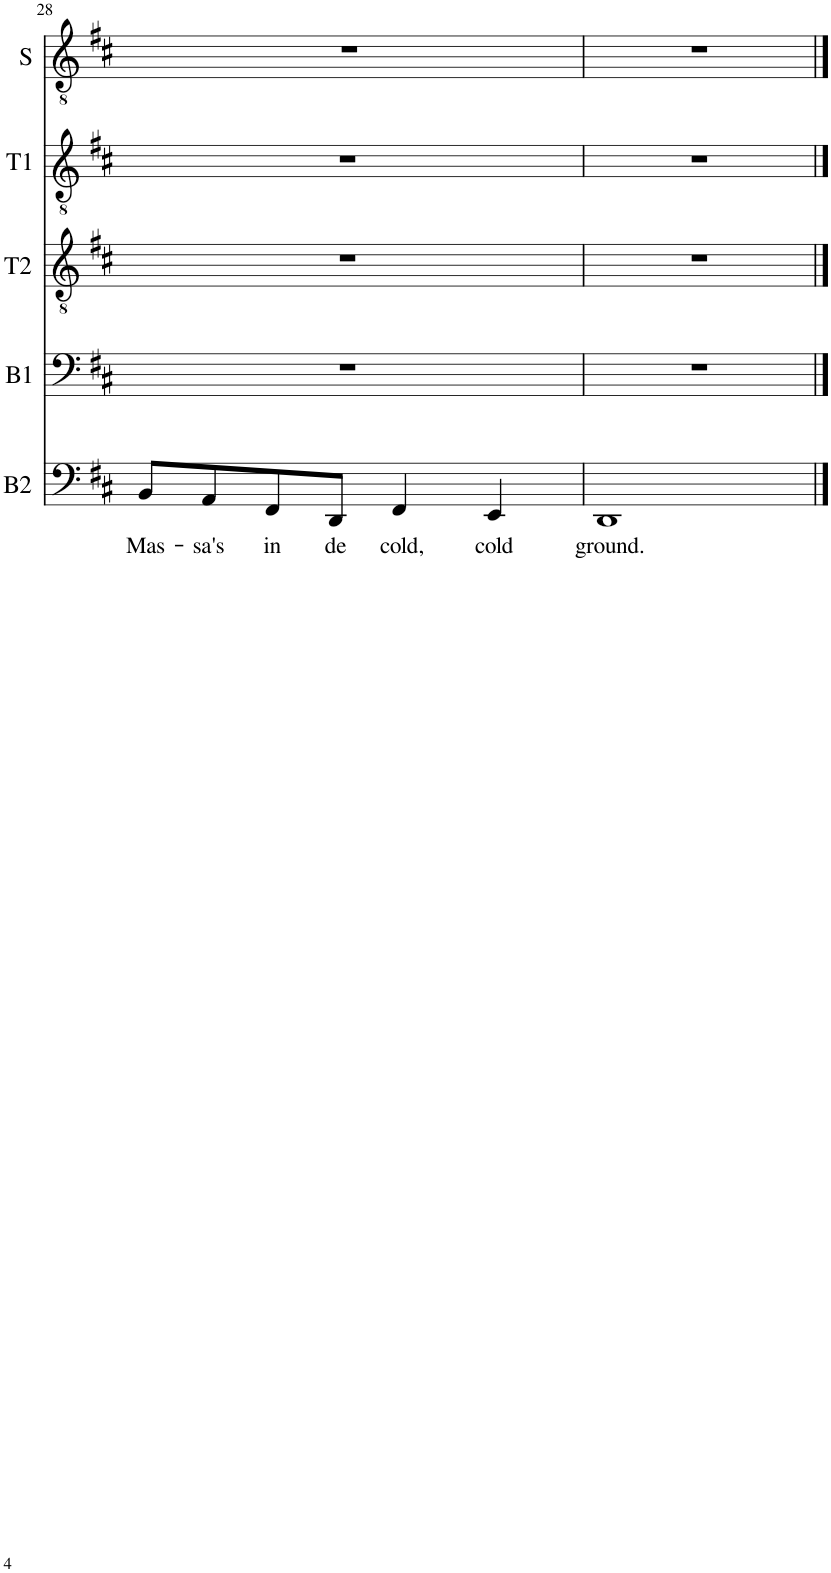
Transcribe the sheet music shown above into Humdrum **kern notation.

**kern	**text	**kern	**kern	**kern	**kern
*part5	*part5	*part4	*part3	*part2	*part1
*staff5	*staff5	*staff4	*staff3	*staff2	*staff1
*I"Bass 1	*	*I"Bass 1	*I"Tenor 2	*I"Tenor 1	*I"Solo
*I'B2	*	*I'B1	*I'T2	*I'T1	*I'S
!!LO:PB:g=z
*clefF4	*	*clefF4	*clefGv2	*clefGv2	*clefGv2
*k[f#c#]	*	*k[f#c#]	*k[f#c#]	*k[f#c#]	*k[f#c#]
*M4/4	*	*M4/4	*M4/4	*M4/4	*M4/4
=28	=28	=28	=28	=28	=28
!	!LO:LY:b	!	!	!	!
8BB/L	Mas-	1r	1r	1r	1r
!	!LO:LY:b	!	!	!	!
8AA/	-sa's	.	.	.	.
!	!LO:LY:b	!	!	!	!
8FF#/	in	.	.	.	.
!	!LO:LY:b	!	!	!	!
8DD/J	de	.	.	.	.
!	!LO:LY:b	!	!	!	!
4FF#/	cold,	.	.	.	.
!	!LO:LY:b	!	!	!	!
4EE/	cold	.	.	.	.
=29	=29	=29	=29	=29	=29
!	!LO:LY:b	!	!	!	!
1DD	ground.	1r	1r	1r	1r
==	==	==	==	==	==
*-	*-	*-	*-	*-	*-
